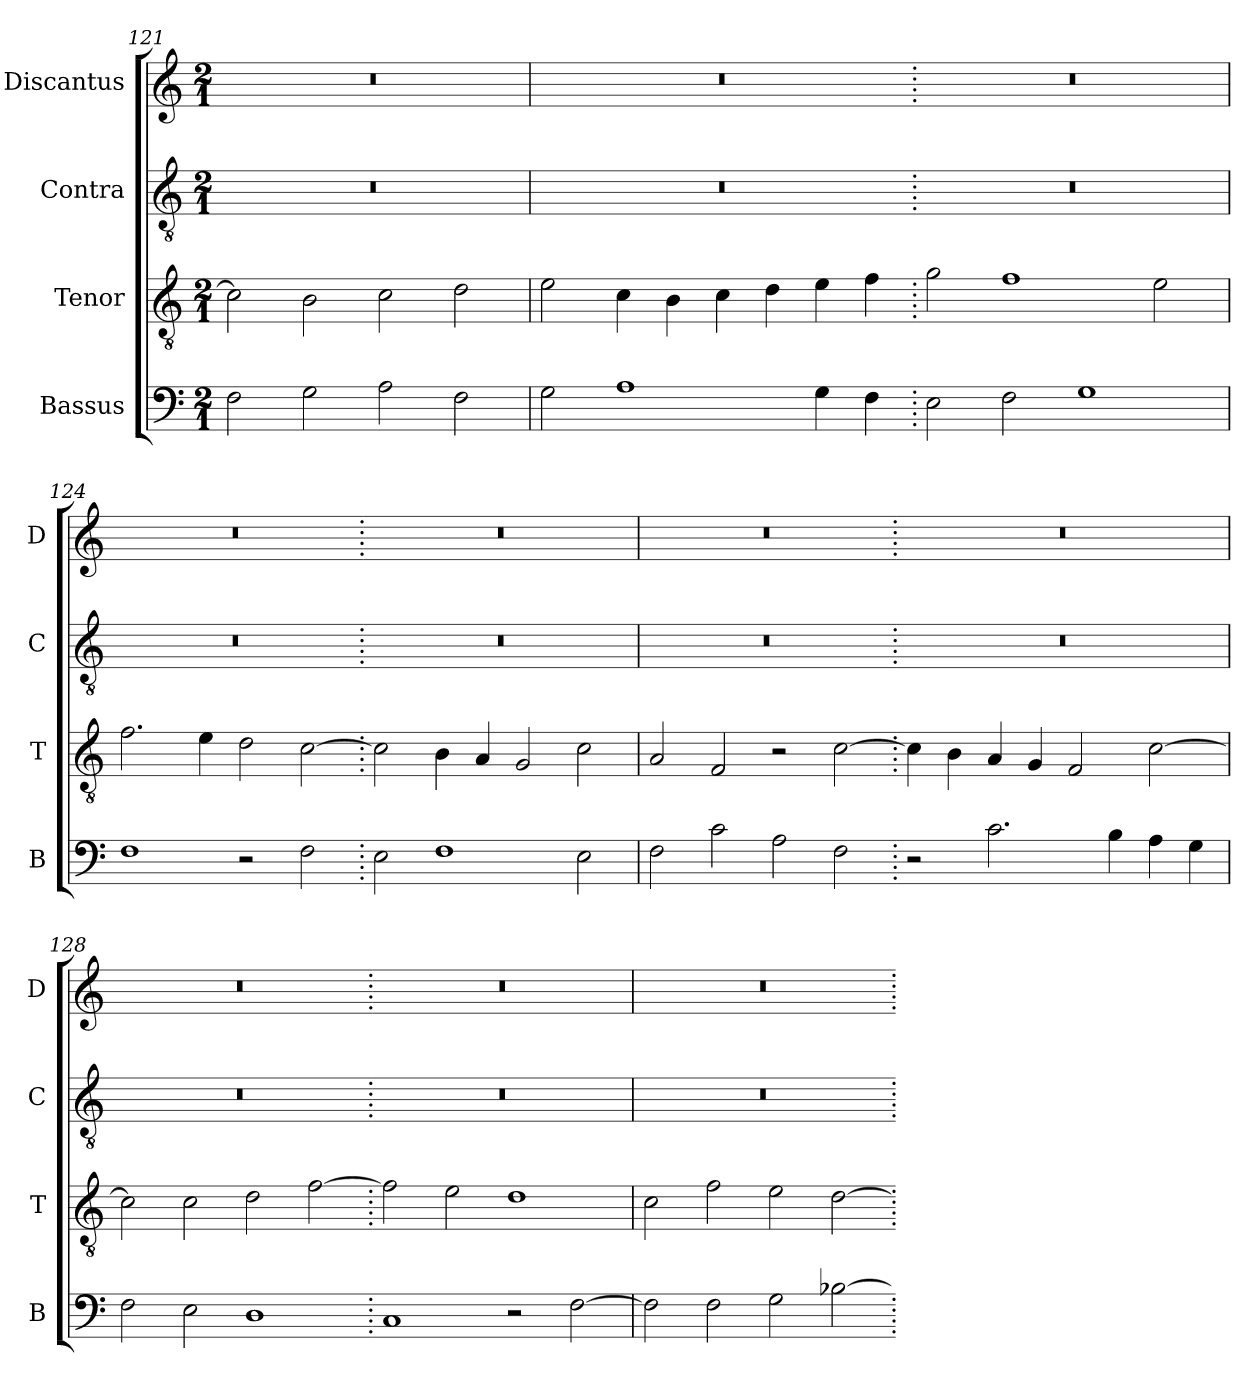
**kern	**kern	**kern	**kern
*part4	*part3	*part2	*part1
*staff4	*staff3	*staff2	*staff1
*I"Bassus	*I"Tenor	*I"Contra	*I"Discantus
*I'B	*I'T	*I'C	*I'D
*clefF4	*clefGv2	*clefGv2	*clefG2
*k[]	*k[]	*k[]	*k[]
*M2/1	*M2/1	*M2/1	*M2/1
=121	=121	=121	=121
2F\	2c\]	0r	0r
2G\	2B\	.	.
2A\	2c\	.	.
2F\	2d\	.	.
=122	=122	=122	=122
2G\	2e\	0r	0r
1A	4c\	.	.
.	4B\	.	.
.	4c\	.	.
.	4d\	.	.
4G\	4e\	.	.
4F\	4f\	.	.
=123.	=123.	=123.	=123.
2E\	2g\	0r	0r
2F\	1f	.	.
1G	.	.	.
.	2e\	.	.
=124	=124	=124	=124
1F	2.f\	0r	0r
.	4e\	.	.
2r	2d\	.	.
2F\	[2c\	.	.
=125.	=125.	=125.	=125.
2E\	2c\]	0r	0r
1F	4B\	.	.
.	4A/	.	.
.	2G/	.	.
2E\	2c\	.	.
=126	=126	=126	=126
2F\	2A/	0r	0r
2c\	2F/	.	.
2A\	2r	.	.
2F\	[2c\	.	.
=127.	=127.	=127.	=127.
2r	4c\]	0r	0r
.	4B\	.	.
2.c\	4A/	.	.
.	4G/	.	.
.	2F/	.	.
4B\	.	.	.
4A\	[2c\	.	.
4G\	.	.	.
=128	=128	=128	=128
2F\	2c\]	0r	0r
2E\	2c\	.	.
1D	2d\	.	.
.	[2f\	.	.
=129.	=129.	=129.	=129.
1C	2f\]	0r	0r
.	2e\	.	.
2r	1d	.	.
[2F\	.	.	.
=130	=130	=130	=130
2F\]	2c\	0r	0r
2F\	2f\	.	.
2G\	2e\	.	.
[2B-X\	[2d\	.	.
=.	=.	=.	=.
*-	*-	*-	*-
